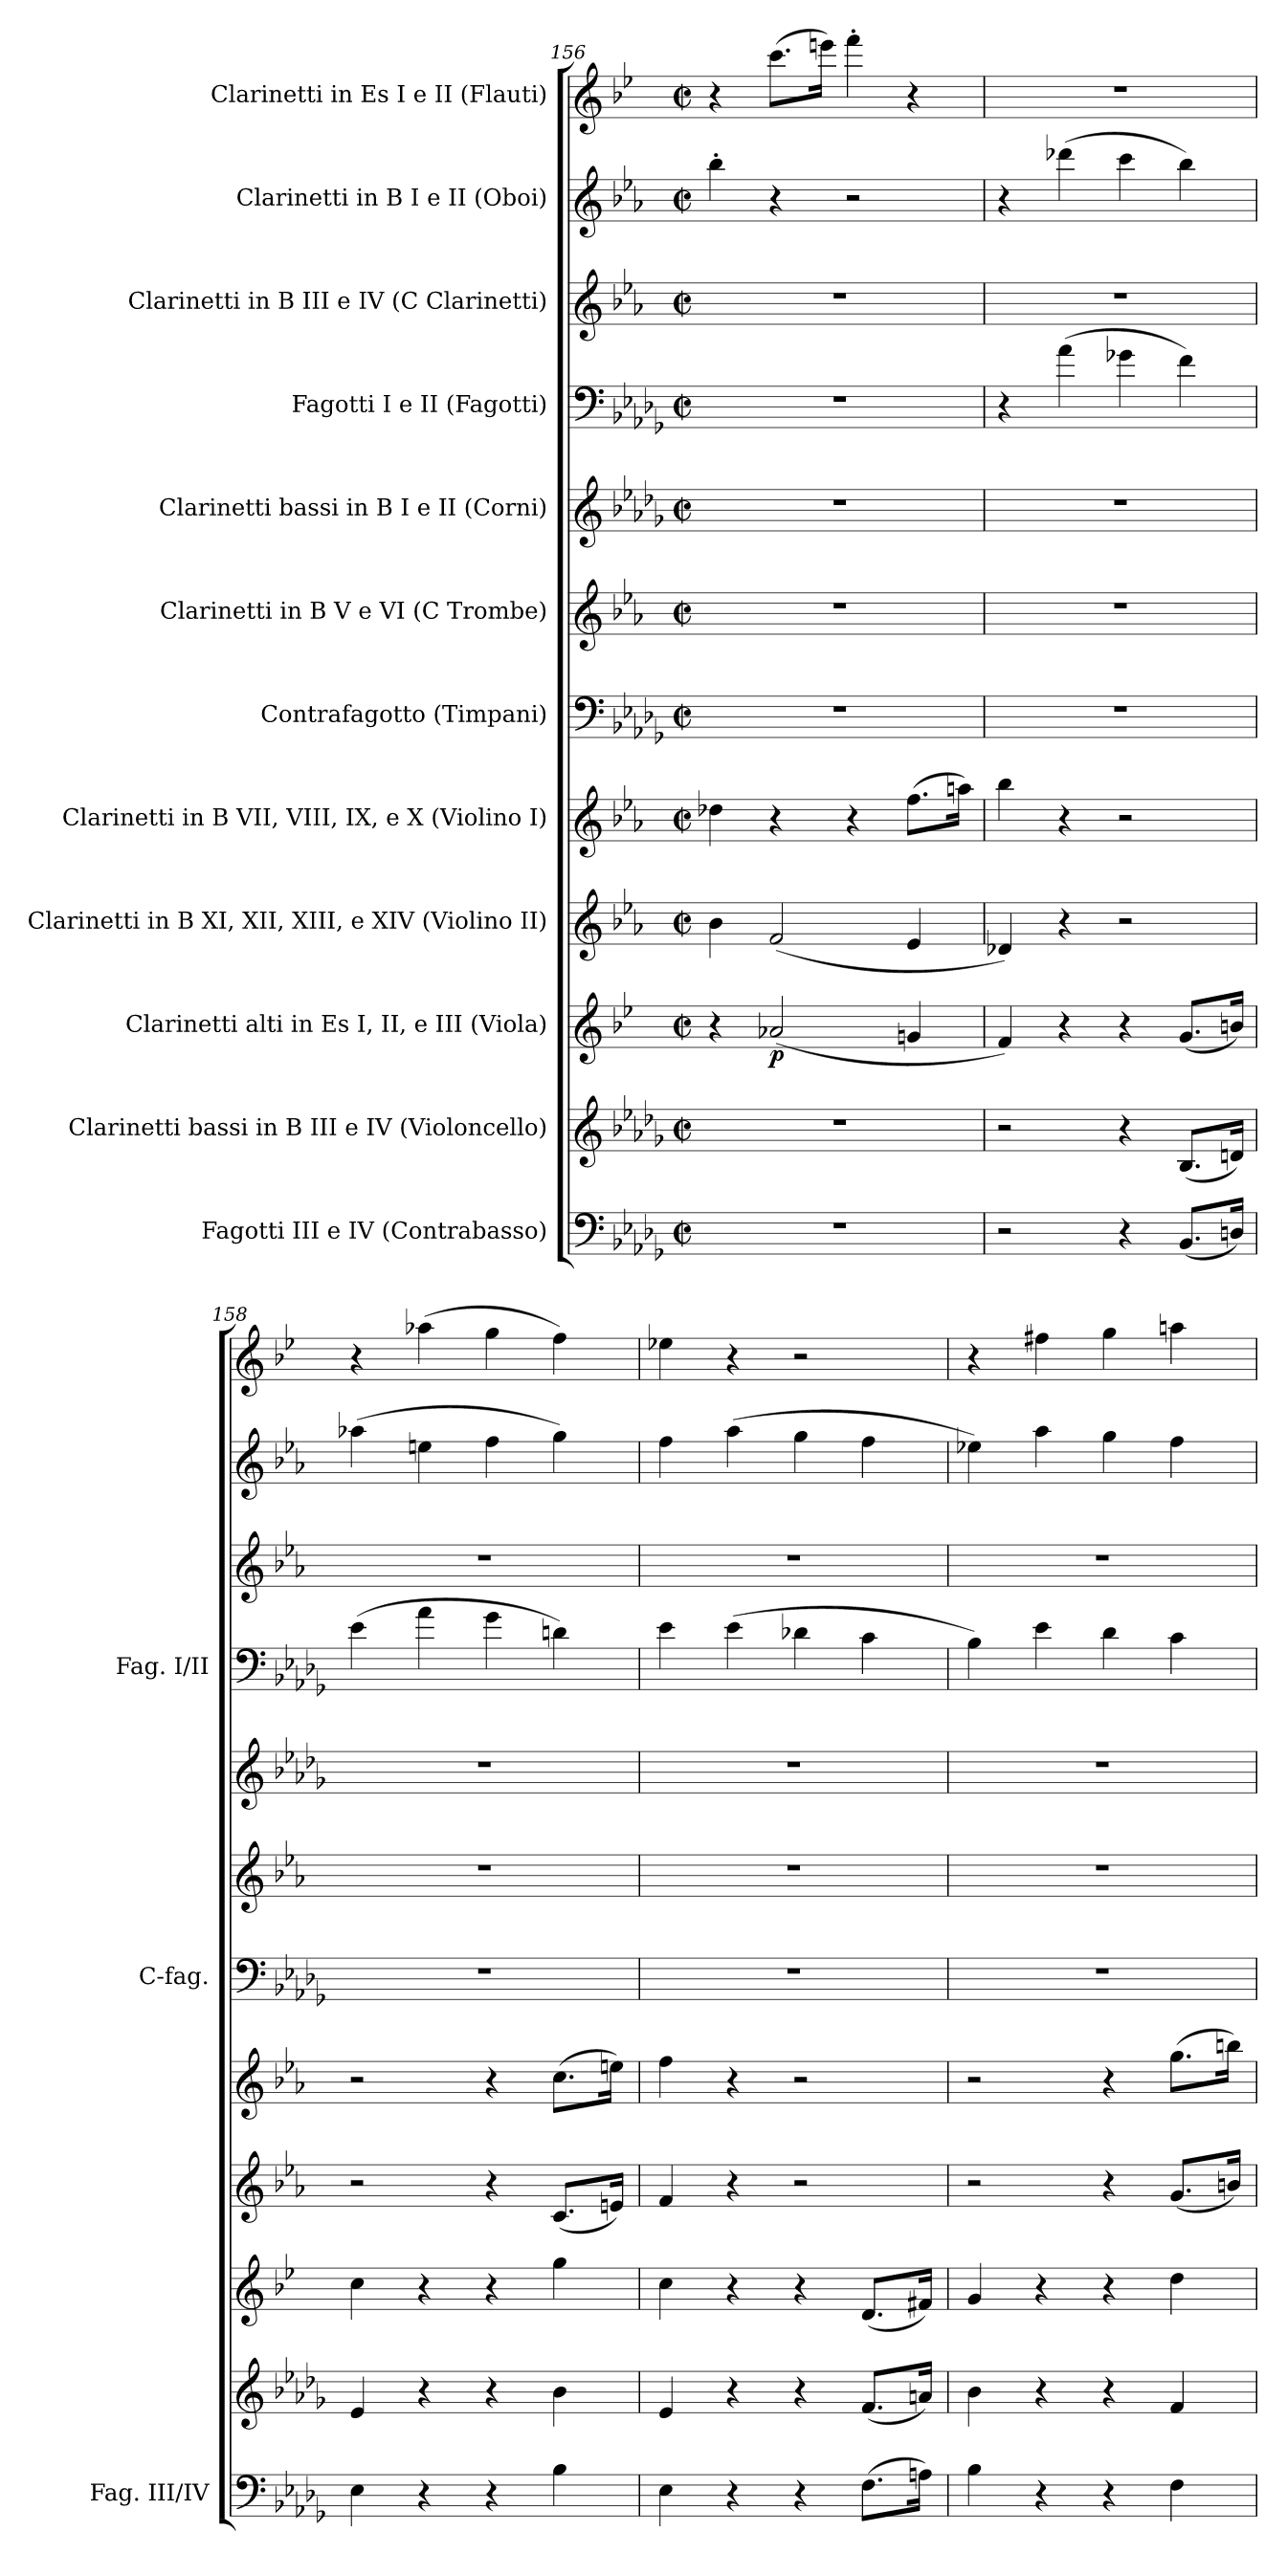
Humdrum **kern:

**kern	**kern	**kern	**dynam	**kern	**kern	**kern	**kern	**kern	**kern	**kern	**kern	**kern
*part12	*part11	*part10	*part10	*part9	*part8	*part7	*part6	*part5	*part4	*part3	*part2	*part1
*staff12	*staff11	*staff10	*staff10	*staff9	*staff8	*staff7	*staff6	*staff5	*staff4	*staff3	*staff2	*staff1
*I"Fagotti III e IV (Contrabasso)	*I"Clarinetti bassi in B III e IV (Violoncello)	*I"Clarinetti alti in Es I, II, e III (Viola)	*	*I"Clarinetti in B XI, XII, XIII, e XIV (Violino II)	*I"Clarinetti in B VII, VIII, IX, e X (Violino I)	*I"Contrafagotto (Timpani)	*I"Clarinetti in B V e VI (C Trombe)	*I"Clarinetti bassi in B I e II (Corni)	*I"Fagotti I e II (Fagotti)	*I"Clarinetti in B III e IV (C Clarinetti)	*I"Clarinetti in B I e II (Oboi)	*I"Clarinetti in Es I e II (Flauti)
*I'Fag. III/IV	*	*	*	*	*	*I'C-fag.	*	*	*I'Fag. I/II	*	*	*
!!LO:PB:g=z
*clefF4	*clefG2	*clefG2	*	*clefG2	*clefG2	*clefF4	*clefG2	*clefG2	*clefF4	*clefG2	*clefG2	*clefG2
*	*ITrd8c14	*ITrd5c9	*	*ITrd1c2	*ITrd1c2	*ITrd7c12	*ITrd1c2	*ITrd8c14	*	*ITrd1c2	*ITrd1c2	*ITrd-2c-3
*k[b-e-a-d-g-]	*k[b-e-a-d-g-]	*k[b-e-a-d-g-]	*	*k[b-e-a-d-g-]	*k[b-e-a-d-g-]	*k[b-e-a-d-g-]	*k[b-e-a-d-g-]	*k[b-e-a-d-g-]	*k[b-e-a-d-g-]	*k[b-e-a-d-g-]	*k[b-e-a-d-g-]	*k[b-e-a-d-g-]
*M2/2	*M2/2	*M2/2	*	*M2/2	*M2/2	*M2/2	*M2/2	*M2/2	*M2/2	*M2/2	*M2/2	*M2/2
*met(c|)	*met(c|)	*met(c|)	*	*met(c|)	*met(c|)	*met(c|)	*met(c|)	*met(c|)	*met(c|)	*met(c|)	*met(c|)	*met(c|)
=156	=156	=156	=156	=156	=156	=156	=156	=156	=156	=156	=156	=156
1r	1r	4r	.	4a-\	4cc-X\	1r	1r	1r	1r	1r	4aa-'\	4r
!	!	!	!LO:DY:b	!	!	!	!	!	!	!	!	!
.	.	(<2c-X/	p	(<2e-/	4r	.	.	.	.	.	4r	(>8.eee-\L
.	.	.	.	.	.	.	.	.	.	.	.	16gggn\Jk)
.	.	.	.	.	4r	.	.	.	.	.	2r	4aaa-'\
.	.	4B-X/	.	4d-/	(>8.ee-\L	.	.	.	.	.	.	4r
.	.	.	.	.	16ggn\Jk)	.	.	.	.	.	.	.
!!LO:LB:g=z
=157	=157	=157	=157	=157	=157	=157	=157	=157	=157	=157	=157	=157
2r	2r	4A-/)	.	4c-X/)	4aa-\	1r	1r	1r	4r	1r	4r	1r
.	.	4r	.	4r	4r	.	.	.	(>4a-\	.	(>4ccc-X\	.
4r	4r	4r	.	2r	2r	.	.	.	4g-X\	.	4bb-\	.
(<8.BB-/L	(<8.BB-/L	(<8.B-/L	.	.	.	.	.	.	4f\)	.	4aa-\)	.
16Dn/Jk)	16Dn/Jk)	16dn/Jk)	.	.	.	.	.	.	.	.	.	.
=158	=158	=158	=158	=158	=158	=158	=158	=158	=158	=158	=158	=158
4E-\	4E-/	4e-\	.	2r	2r	1r	1r	1r	(>4e-\	1r	(>4gg-X\	4r
4r	4r	4r	.	.	.	.	.	.	4a-\	.	4ddn\	(>4ccc-X\
4r	4r	4r	.	4r	4r	.	.	.	4g-\	.	4ee-\	4bb-\
4B-\	4B-\	4b-\	.	(<8.B-/L	(>8.b-\L	.	.	.	4dn\)	.	4ff\)	4aa-\)
.	.	.	.	16dn/Jk)	16ddn\Jk)	.	.	.	.	.	.	.
=159	=159	=159	=159	=159	=159	=159	=159	=159	=159	=159	=159	=159
4E-\	4E-/	4e-\	.	4e-/	4ee-\	1r	1r	1r	4e-\	1r	4ee-\	4gg-X\
4r	4r	4r	.	4r	4r	.	.	.	(>4e-\	.	(>4gg-\	4r
4r	4r	4r	.	2r	2r	.	.	.	4d-X\	.	4ff\	2r
(>8.F\L	(<8.F/L	(<8.F/L	.	.	.	.	.	.	4c\	.	4ee-\	.
16An\Jk)	16An/Jk)	16An/Jk)	.	.	.	.	.	.	.	.	.	.
=160	=160	=160	=160	=160	=160	=160	=160	=160	=160	=160	=160	=160
4B-\	4B-\	4B-/	.	2r	2r	1r	1r	1r	4B-\)	1r	4dd-X\)	4r
4r	4r	4r	.	.	.	.	.	.	4e-\	.	4gg-\	4aan\
4r	4r	4r	.	4r	4r	.	.	.	4d-\	.	4ff\	4bb-\
4F\	4F/	4f\	.	(<8.f/L	(>8.ff\L	.	.	.	4c\	.	4ee-\	4cccn\
.	.	.	.	16an/Jk)	16aan\Jk)	.	.	.	.	.	.	.
=	=	=	=	=	=	=	=	=	=	=	=	=
*-	*-	*-	*-	*-	*-	*-	*-	*-	*-	*-	*-	*-
